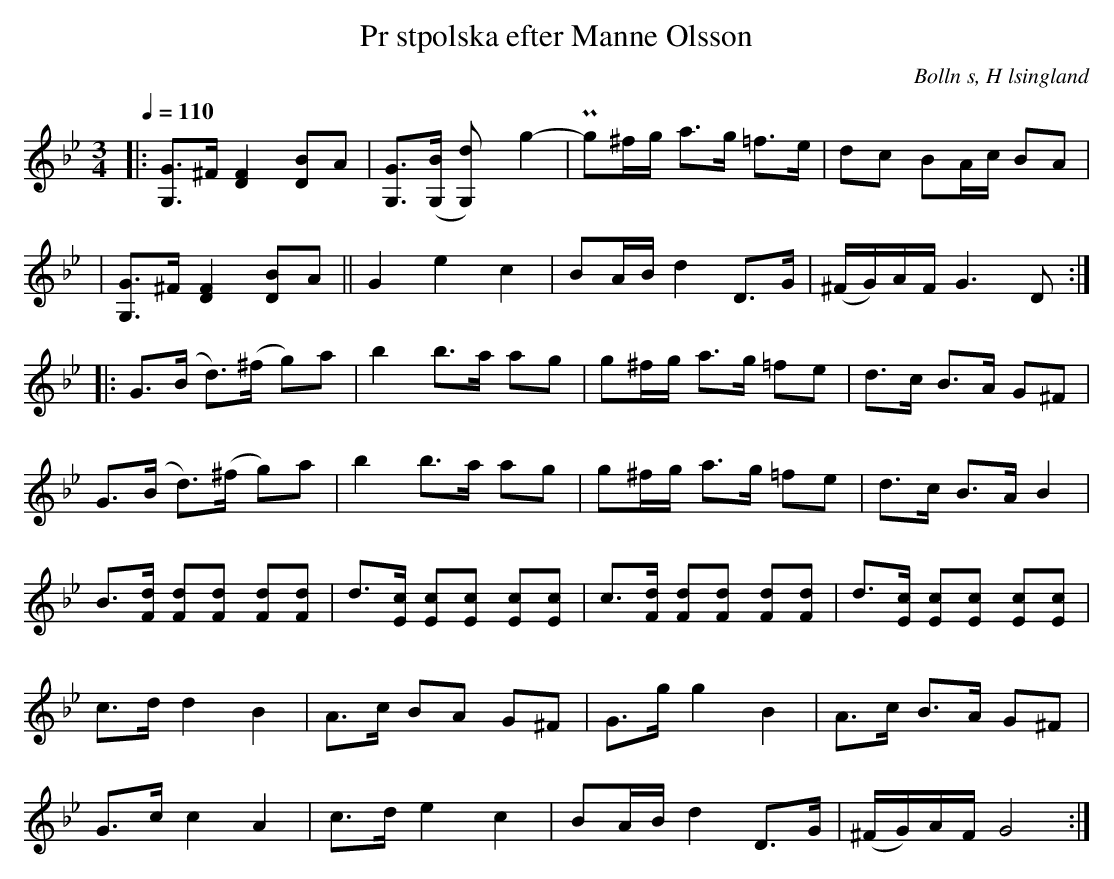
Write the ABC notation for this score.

X:1
T:Pr stpolska efter Manne Olsson
O:Bolln s, H lsingland
M:3/4
L:1/8
Q:1/4=110
K:Gm
|:[G G,]>^F [F2 D2] [D B]A| [G G,]>([B G,]   [d2 G,])      g2-       | Pg^f/g/ a>g =f>e | dc   BA/c/ BA  |
|[G G,]>^F [F2 D2] [D B]A|| G2     e2       c2           | BA/B/  d2 D>G  | (^F/G/)A/F/ G3 D  ::
G>(B   d>)(^f   g)a        | b2     b>a      ag         | g^f/g/ a>g =fe | d>c         B>A G^F  |
G>(B   d>)(^f   g)a        | b2     b>a      ag         | g^f/g/ a>g =fe | d>c         B>A B2   |
B>[Fd] [Fd][Fd] [Fd][Fd] | d>[Ec] [Ec][Ec] [Ec][Ec] | \
c>[Fd] [Fd][Fd] [Fd][Fd] | d>[Ec] [Ec][Ec] [Ec][Ec] |
c>d    d2       B2           | A>c    BA       G^F       | G>g    g2 B2     | A>c         B>A G^F  |
G>c    c2       A2           | c>d    e2       c2        | BA/B/  d2 D>G   | (^F/G/)A/F/ G4      :|
